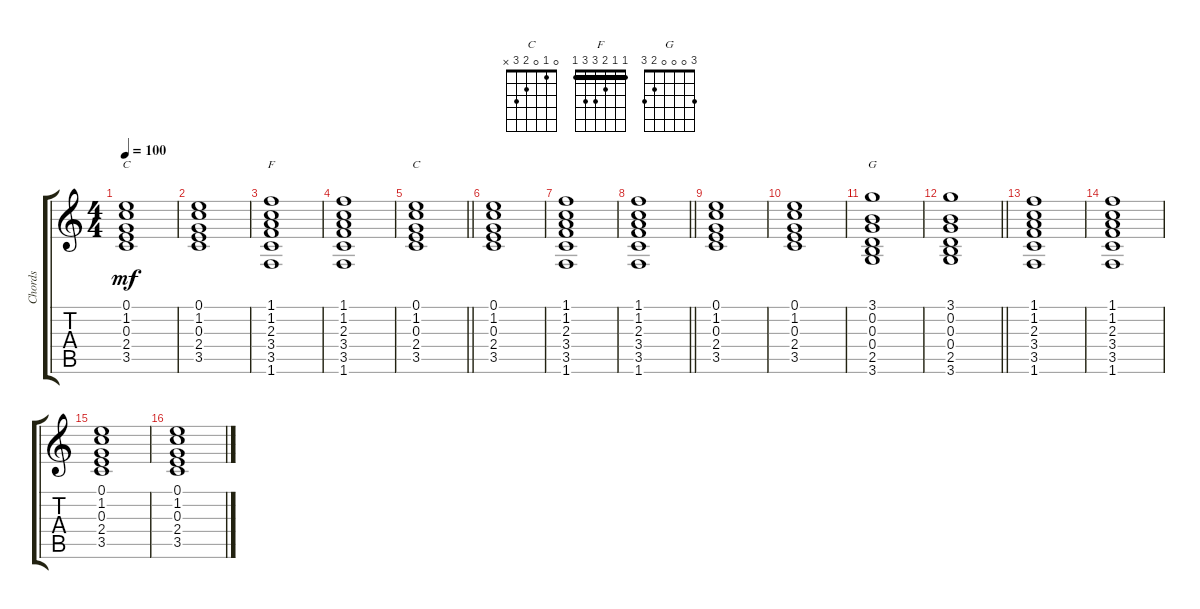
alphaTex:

\track ("Chords" "Chords") {instrument acousticguitarsteel}
\staff {score tabs}
\tuning (E4 B3 G3 D3 A2 E2) {hide}
\chord ("C" x x x x x x)
\chord ("F" 1 1 2 3 3 1) {barre 1}
\chord ("C" 0 1 0 2 3 x)
\chord ("G" 3 0 0 0 2 3)
\ts (4 4)
\tempo 100
\clef g2
\ks c
(0.1 1.2 0.3 2.4 3.5).1{ch "C" dy mf instrument acousticguitarsteel} |
(0.1 1.2 0.3 2.4 3.5).1 |
(1.1 1.2 2.3 3.4 3.5 1.6).1{ch "F"} |
(1.1 1.2 2.3 3.4 3.5 1.6).1 |
\barLineRight lightlight
(0.1 1.2 0.3 2.4 3.5).1{ch "C"} |
(0.1 1.2 0.3 2.4 3.5).1 |
(1.1 1.2 2.3 3.4 3.5 1.6).1 |
\barLineRight lightlight
(1.1 1.2 2.3 3.4 3.5 1.6).1 |
(0.1 1.2 0.3 2.4 3.5).1 |
(0.1 1.2 0.3 2.4 3.5).1 |
(3.1 0.2 0.3 0.4 2.5 3.6).1{ch "G"} |
\barLineRight lightlight
(3.1 0.2 0.3 0.4 2.5 3.6).1 |
(1.1 1.2 2.3 3.4 3.5 1.6).1 |
(1.1 1.2 2.3 3.4 3.5 1.6).1 |
(0.1 1.2 0.3 2.4 3.5).1 |
(0.1 1.2 0.3 2.4 3.5).1
